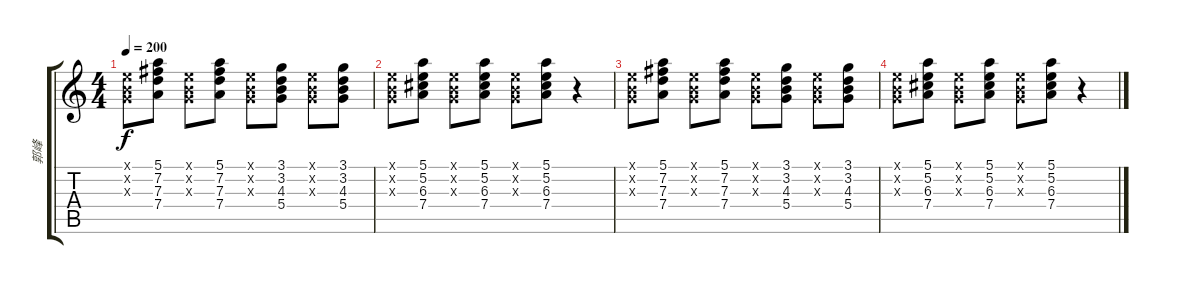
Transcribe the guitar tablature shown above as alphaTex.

\track ("郭峰" "郭峰") {instrument electricguitarjazz}
\staff {score tabs}
\tuning (E4 B3 G3 D3 A2 E2) {hide}
\ts (4 4)
\tempo 200
\clef g2
\ks c
(0.1{x} 0.2{x} 0.3{x}).8{dy f} (5.1 7.2 7.3 7.4).8 (0.1{x} 0.2{x} 0.3{x}).8 (5.1 7.2 7.3 7.4).8 (0.1{x} 0.2{x} 0.3{x}).8 (3.1 3.2 4.3 5.4).8 (0.1{x} 0.2{x} 0.3{x}).8 (3.1 3.2 4.3 5.4).8 |
(0.1{x} 0.2{x} 0.3{x}).8 (5.1 5.2 6.3 7.4).8 (0.1{x} 0.2{x} 0.3{x}).8 (5.1 5.2 6.3 7.4).8 (0.1{x} 0.2{x} 0.3{x}).8 (5.1 5.2 6.3 7.4).8 r.4 |
(0.1{x} 0.2{x} 0.3{x}).8 (5.1 7.2 7.3 7.4).8 (0.1{x} 0.2{x} 0.3{x}).8 (5.1 7.2 7.3 7.4).8 (0.1{x} 0.2{x} 0.3{x}).8 (3.1 3.2 4.3 5.4).8 (0.1{x} 0.2{x} 0.3{x}).8 (3.1 3.2 4.3 5.4).8 |
(0.1{x} 0.2{x} 0.3{x}).8 (5.1 5.2 6.3 7.4).8 (0.1{x} 0.2{x} 0.3{x}).8 (5.1 5.2 6.3 7.4).8 (0.1{x} 0.2{x} 0.3{x}).8 (5.1 5.2 6.3 7.4).8 r.4
